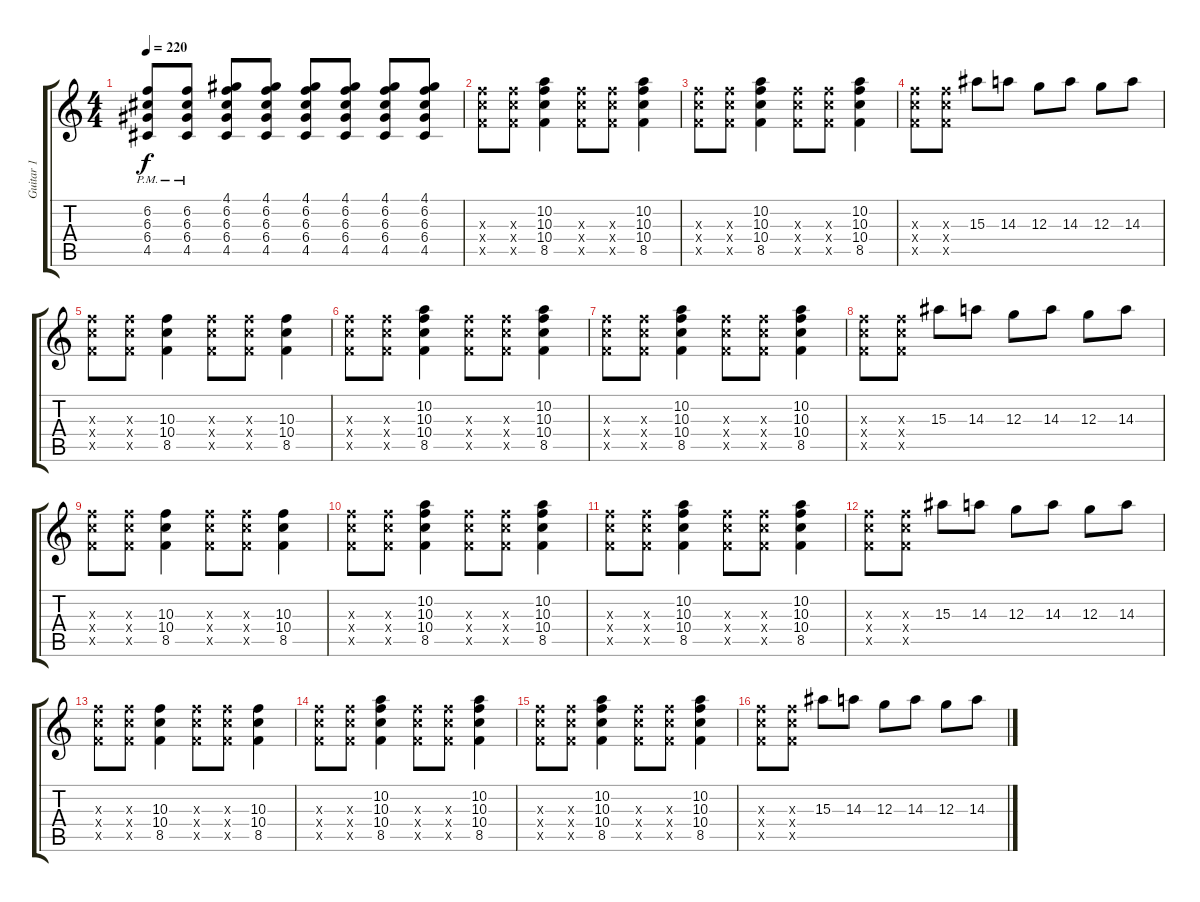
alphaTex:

\track ("Guitar 1" "Guitar 1") {instrument overdrivenguitar}
\staff {score tabs}
\tuning (E4 B3 G3 D3 A2 E2) {hide}
\ts (4 4)
\tempo 220
\clef g2
\ks c
(6.2{pm} 6.3{pm} 6.4{pm} 4.5{pm}).8{dy f} (6.2{pm} 6.3{pm} 6.4{pm} 4.5{pm}).8 (4.1 6.2 6.3 6.4 4.5).8 (4.1 6.2 6.3 6.4 4.5).8 (4.1 6.2 6.3 6.4 4.5).8 (4.1 6.2 6.3 6.4 4.5).8 (4.1 6.2 6.3 6.4 4.5).8 (4.1 6.2 6.3 6.4 4.5).8 |
(10.3{x} 10.4{x} 8.5{x}).8 (10.3{x} 10.4{x} 8.5{x}).8 (10.2 10.3 10.4 8.5).4 (10.3{x} 10.4{x} 8.5{x}).8 (10.3{x} 10.4{x} 8.5{x}).8 (10.2 10.3 10.4 8.5).4 |
(10.3{x} 10.4{x} 8.5{x}).8 (10.3{x} 10.4{x} 8.5{x}).8 (10.2 10.3 10.4 8.5).4 (10.3{x} 10.4{x} 8.5{x}).8 (10.3{x} 10.4{x} 8.5{x}).8 (10.2 10.3 10.4 8.5).4 |
(10.3{x} 10.4{x} 8.5{x}).8 (10.3{x} 10.4{x} 8.5{x}).8 15.3.8 14.3.8 12.3.8 14.3.8 12.3.8 14.3.8 |
(10.3{x} 10.4{x} 8.5{x}).8 (10.3{x} 10.4{x} 8.5{x}).8 (10.3 10.4 8.5).4 (10.3{x} 10.4{x} 8.5{x}).8 (10.3{x} 10.4{x} 8.5{x}).8 (10.3 10.4 8.5).4 |
(10.3{x} 10.4{x} 8.5{x}).8 (10.3{x} 10.4{x} 8.5{x}).8 (10.2 10.3 10.4 8.5).4 (10.3{x} 10.4{x} 8.5{x}).8 (10.3{x} 10.4{x} 8.5{x}).8 (10.2 10.3 10.4 8.5).4 |
(10.3{x} 10.4{x} 8.5{x}).8 (10.3{x} 10.4{x} 8.5{x}).8 (10.2 10.3 10.4 8.5).4 (10.3{x} 10.4{x} 8.5{x}).8 (10.3{x} 10.4{x} 8.5{x}).8 (10.2 10.3 10.4 8.5).4 |
(10.3{x} 10.4{x} 8.5{x}).8 (10.3{x} 10.4{x} 8.5{x}).8 15.3.8 14.3.8 12.3.8 14.3.8 12.3.8 14.3.8 |
(10.3{x} 10.4{x} 8.5{x}).8 (10.3{x} 10.4{x} 8.5{x}).8 (10.3 10.4 8.5).4 (10.3{x} 10.4{x} 8.5{x}).8 (10.3{x} 10.4{x} 8.5{x}).8 (10.3 10.4 8.5).4 |
(10.3{x} 10.4{x} 8.5{x}).8 (10.3{x} 10.4{x} 8.5{x}).8 (10.2 10.3 10.4 8.5).4 (10.3{x} 10.4{x} 8.5{x}).8 (10.3{x} 10.4{x} 8.5{x}).8 (10.2 10.3 10.4 8.5).4 |
(10.3{x} 10.4{x} 8.5{x}).8 (10.3{x} 10.4{x} 8.5{x}).8 (10.2 10.3 10.4 8.5).4 (10.3{x} 10.4{x} 8.5{x}).8 (10.3{x} 10.4{x} 8.5{x}).8 (10.2 10.3 10.4 8.5).4 |
(10.3{x} 10.4{x} 8.5{x}).8 (10.3{x} 10.4{x} 8.5{x}).8 15.3.8 14.3.8 12.3.8 14.3.8 12.3.8 14.3.8 |
(10.3{x} 10.4{x} 8.5{x}).8 (10.3{x} 10.4{x} 8.5{x}).8 (10.3 10.4 8.5).4 (10.3{x} 10.4{x} 8.5{x}).8 (10.3{x} 10.4{x} 8.5{x}).8 (10.3 10.4 8.5).4 |
(10.3{x} 10.4{x} 8.5{x}).8 (10.3{x} 10.4{x} 8.5{x}).8 (10.2 10.3 10.4 8.5).4 (10.3{x} 10.4{x} 8.5{x}).8 (10.3{x} 10.4{x} 8.5{x}).8 (10.2 10.3 10.4 8.5).4 |
(10.3{x} 10.4{x} 8.5{x}).8 (10.3{x} 10.4{x} 8.5{x}).8 (10.2 10.3 10.4 8.5).4 (10.3{x} 10.4{x} 8.5{x}).8 (10.3{x} 10.4{x} 8.5{x}).8 (10.2 10.3 10.4 8.5).4 |
(10.3{x} 10.4{x} 8.5{x}).8 (10.3{x} 10.4{x} 8.5{x}).8 15.3.8 14.3.8 12.3.8 14.3.8 12.3.8 14.3.8
